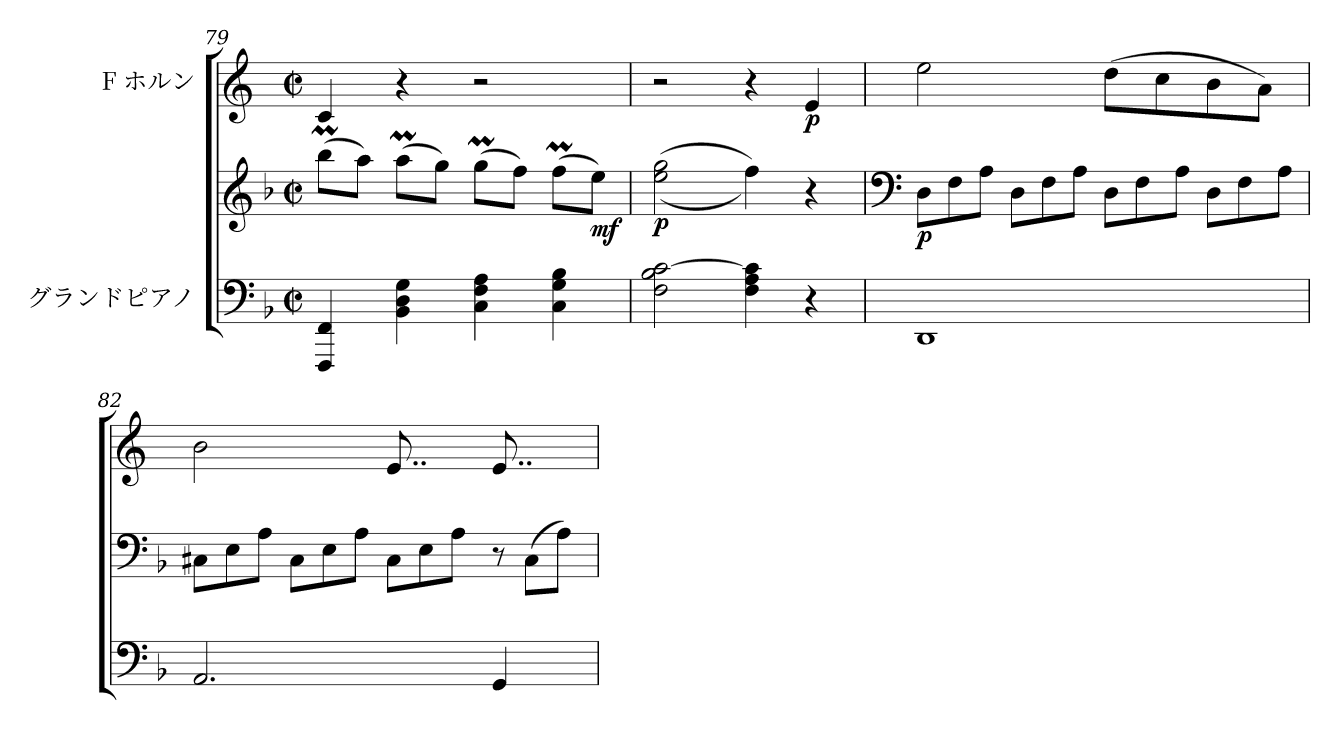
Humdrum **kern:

**kern	**kern	**dynam	**kern	**dynam
*part2	*part2	*part2	*part1	*part1
*staff3	*staff2	*staff2/3	*staff1	*staff1
*I"グランドピアノ	*	*	*I"F ホルン	*
*clefF4	*clefG2	*	*clefG2	*
*	*	*	*ITrd4c7	*
*k[b-]	*k[b-]	*	*k[b-]	*
*M2/2	*M2/2	*	*M2/2	*
*met(c|)	*met(c|)	*	*met(c|)	*
=79	=79	=79	=79	=79
4FFF/ 4FF/	(>8bb-M\L	.	4F/	.
.	8aa\J)	.	.	.
4BB-\ 4D\ 4G\	(>8aam\L	.	4r	.
.	8gg\J)	.	.	.
4C\ 4F\ 4A\	(>8ggM\L	.	2r	.
.	8ff\J)	.	.	.
4C\ 4G\ 4B-\	(>8ffM\L	.	.	.
!	!	!LO:DY:b	!	!
.	8ee\J)	mf	.	.
=80	=80	=80	=80	=80
!	!	!LO:DY:b	!	!
2F\ 2B-\ [2c\	(<(>2ee\ 2gg\	p	2r	.
4F\ 4A\ 4c\]	4ff\))	.	4r	.
!	!	!	!	!LO:DY:b
4r	4r	.	4A/	p
!!LO:PB:g=z
=81	=81	=81	=81	=81
*	*clefF4	*	*	*
*	*Xtuplet	*	*	*
!	!	!LO:DY:b	!	!
1DD	12D\L	p	2a\	.
.	12F\	.	.	.
.	12A\J	.	.	.
.	12D\L	.	.	.
.	12F\	.	.	.
.	12A\J	.	.	.
.	12D\L	.	(>8g\L	.
.	12F\	.	.	.
.	.	.	8f\	.
.	12A\J	.	.	.
.	12D\L	.	8e\	.
.	12F\	.	.	.
.	.	.	8d\J)	.
.	12A\J	.	.	.
=82	=82	=82	=82	=82
2.AA/	12C#X\L	.	2e\	.
.	12E\	.	.	.
.	12A\J	.	.	.
.	12C#\L	.	.	.
.	12E\	.	.	.
.	12A\J	.	.	.
.	12C#\L	.	8..A/	.
.	12E\	.	.	.
.	12A\J	.	.	.
.	.	.	32ryy	.
4GG/	12r	.	8..A/	.
.	(>12C#\L	.	.	.
.	12A\J)	.	.	.
.	.	.	32ryy	.
=	=	=	=	=
*-	*-	*-	*-	*-
